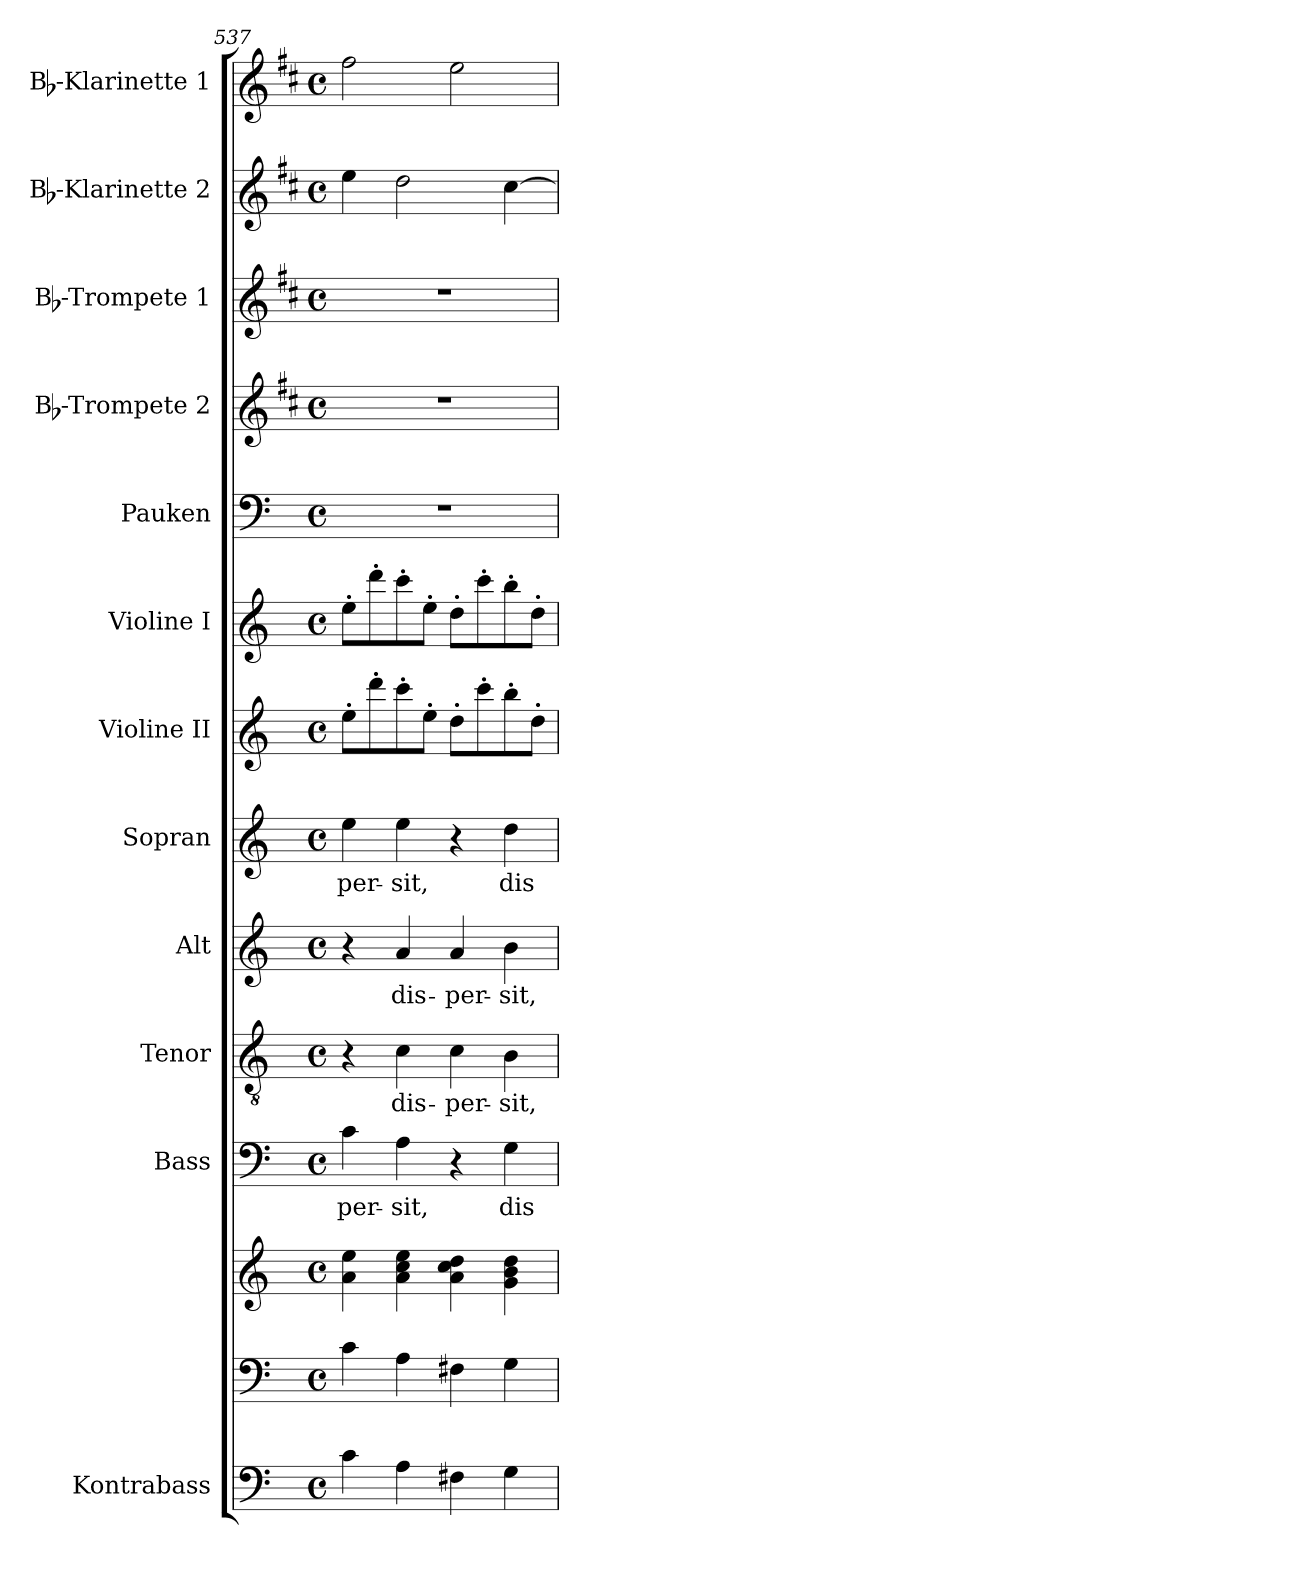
**kern	**kern	**kern	**kern	**text	**kern	**text	**kern	**text	**kern	**text	**kern	**kern	**kern	**kern	**kern	**kern	**kern
*part13	*part12	*part12	*part11	*part11	*part10	*part10	*part9	*part9	*part8	*part8	*part7	*part6	*part5	*part4	*part3	*part2	*part1
*staff14	*staff13	*staff12	*staff11	*staff11	*staff10	*staff10	*staff9	*staff9	*staff8	*staff8	*staff7	*staff6	*staff5	*staff4	*staff3	*staff2	*staff1
*I"Kontrabass	*	*	*I"Bass	*	*I"Tenor	*	*I"Alt	*	*I"Sopran	*	*I"Violine II	*I"Violine I	*I"Pauken	*I"Bb-Trompete 2	*I"Bb-Trompete 1	*I"Bb-Klarinette 2	*I"Bb-Klarinette 1
*I'Kb.	*	*	*I'B.	*	*I'T.	*	*I'A.	*	*I'S.	*	*I'Vl. II	*I'Vl. I	*I'Pk.	*I'Bb Trp. 2	*I'Bb Trp. 1	*I'Bb Kl. 2	*I'Bb Kl. 1
*clefF4	*clefF4	*clefG2	*clefF4	*	*clefGv2	*	*clefG2	*	*clefG2	*	*clefG2	*clefG2	*clefF4	*clefG2	*clefG2	*clefG2	*clefG2
*ITrd7c12	*	*	*	*	*	*	*	*	*	*	*	*	*	*ITrd1c2	*ITrd1c2	*ITrd1c2	*ITrd1c2
*k[]	*k[]	*k[]	*k[]	*	*k[]	*	*k[]	*	*k[]	*	*k[]	*k[]	*k[]	*k[]	*k[]	*k[]	*k[]
*C:	*C:	*C:	*C:	*	*C:	*	*C:	*	*C:	*	*C:	*C:	*C:	*C:	*C:	*C:	*C:
*M4/4	*M4/4	*M4/4	*M4/4	*	*M4/4	*	*M4/4	*	*M4/4	*	*M4/4	*M4/4	*M4/4	*M4/4	*M4/4	*M4/4	*M4/4
*met(c)	*met(c)	*met(c)	*met(c)	*	*met(c)	*	*met(c)	*	*met(c)	*	*met(c)	*met(c)	*met(c)	*met(c)	*met(c)	*met(c)	*met(c)
=537	=537	=537	=537	=537	=537	=537	=537	=537	=537	=537	=537	=537	=537	=537	=537	=537	=537
!	!	!	!	!LO:LY:b	!	!	!	!	!	!LO:LY:b	!	!	!	!	!	!	!
4C\	4c\	4a\ 4ee\	4c\	-per-	4r	.	4r	.	4ee\	-per-	8ee'>\L	8ee'>\L	1r	1r	1r	4dd\	2ee\
.	.	.	.	.	.	.	.	.	.	.	8ddd'>\	8ddd'>\	.	.	.	.	.
!	!	!	!	!LO:LY:b	!	!LO:LY:b	!	!LO:LY:b	!	!LO:LY:b	!	!	!	!	!	!	!
4AA\	4A\	4a\ 4cc\ 4ee\	4A\	-sit,	4c\	dis-	4a/	dis-	4ee\	-sit,	8ccc'>\	8ccc'>\	.	.	.	2cc\	.
.	.	.	.	.	.	.	.	.	.	.	8ee'>\J	8ee'>\J	.	.	.	.	.
!	!	!	!	!	!	!LO:LY:b	!	!LO:LY:b	!	!	!	!	!	!	!	!	!
4FF#X\	4F#X\	4a\ 4cc\ 4dd\	4r	.	4c\	-per-	4a/	-per-	4r	.	8dd'>\L	8dd'>\L	.	.	.	.	2dd\
.	.	.	.	.	.	.	.	.	.	.	8ccc'>\	8ccc'>\	.	.	.	.	.
!	!	!	!	!LO:LY:b	!	!LO:LY:b	!	!LO:LY:b	!	!LO:LY:b	!	!	!	!	!	!	!
4GG\	4G\	4g\ 4b\ 4dd\	4G\	dis-	4B\	-sit,	4b\	-sit,	4dd\	dis-	8bb'>\	8bb'>\	.	.	.	[4b\	.
.	.	.	.	.	.	.	.	.	.	.	8dd'>\J	8dd'>\J	.	.	.	.	.
=	=	=	=	=	=	=	=	=	=	=	=	=	=	=	=	=	=
*-	*-	*-	*-	*-	*-	*-	*-	*-	*-	*-	*-	*-	*-	*-	*-	*-	*-
